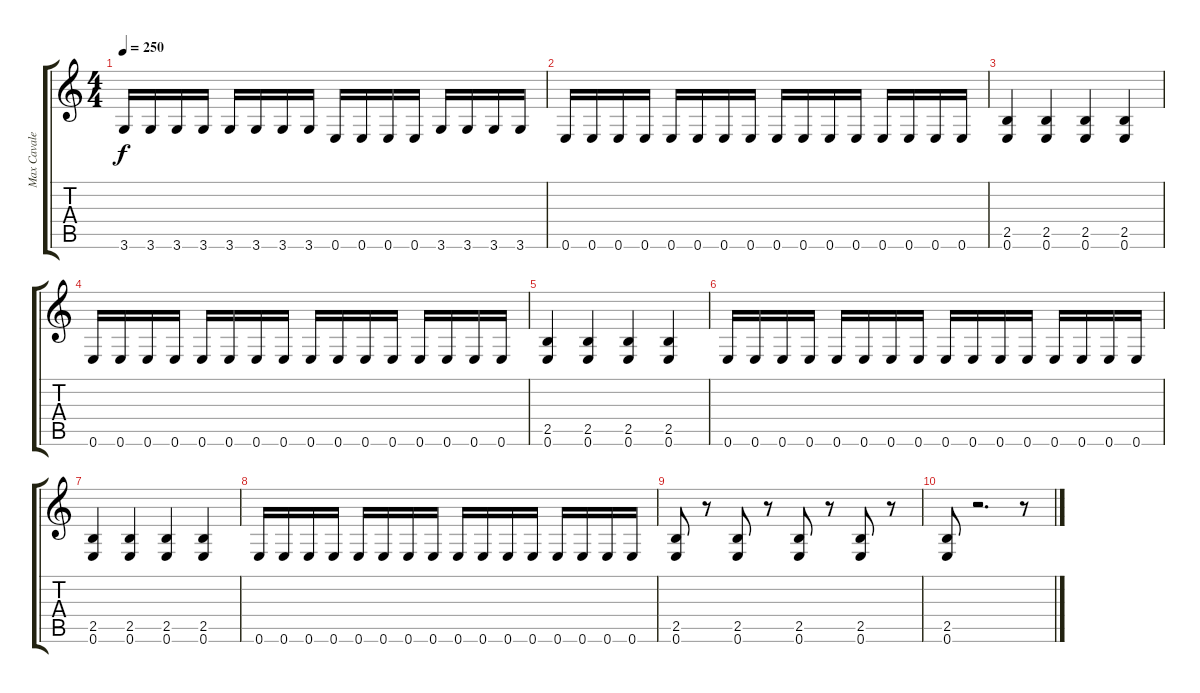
\track ("Max Cavalera" "Max Cavale") {instrument distortionguitar}
\staff {score tabs}
\tuning (E4 B3 G3 D3 A2 E2) {hide}
\ts (4 4)
\tempo 250
\clef g2
\ks c
3.6.16{dy f} 3.6.16 3.6.16 3.6.16 3.6.16 3.6.16 3.6.16 3.6.16 0.6.16 0.6.16 0.6.16 0.6.16 3.6.16 3.6.16 3.6.16 3.6.16 |
0.6.16 0.6.16 0.6.16 0.6.16 0.6.16 0.6.16 0.6.16 0.6.16 0.6.16 0.6.16 0.6.16 0.6.16 0.6.16 0.6.16 0.6.16 0.6.16 |
(2.5 0.6).4 (2.5 0.6).4 (2.5 0.6).4 (2.5 0.6).4 |
0.6.16 0.6.16 0.6.16 0.6.16 0.6.16 0.6.16 0.6.16 0.6.16 0.6.16 0.6.16 0.6.16 0.6.16 0.6.16 0.6.16 0.6.16 0.6.16 |
(2.5 0.6).4 (2.5 0.6).4 (2.5 0.6).4 (2.5 0.6).4 |
0.6.16 0.6.16 0.6.16 0.6.16 0.6.16 0.6.16 0.6.16 0.6.16 0.6.16 0.6.16 0.6.16 0.6.16 0.6.16 0.6.16 0.6.16 0.6.16 |
(2.5 0.6).4 (2.5 0.6).4 (2.5 0.6).4 (2.5 0.6).4 |
0.6.16 0.6.16 0.6.16 0.6.16 0.6.16 0.6.16 0.6.16 0.6.16 0.6.16 0.6.16 0.6.16 0.6.16 0.6.16 0.6.16 0.6.16 0.6.16 |
(2.5 0.6).8 r.8 (2.5 0.6).8 r.8 (2.5 0.6).8 r.8 (2.5 0.6).8 r.8 |
(2.5 0.6).8 r.2{d} r.8
